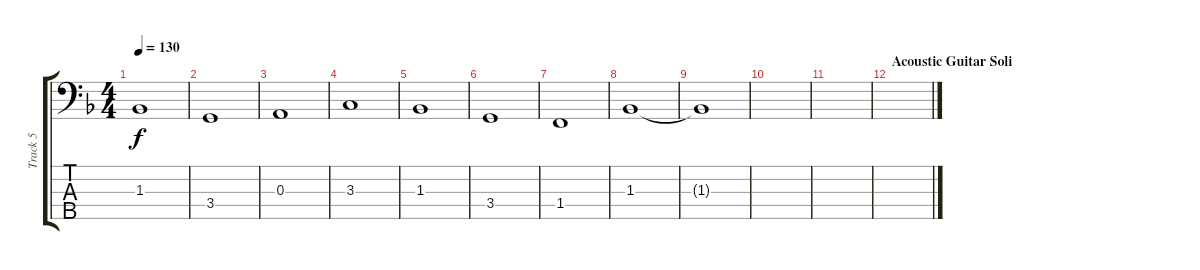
\track ("Track 5" "Track 5") {instrument electricbassfinger}
\staff {score tabs}
\tuning (G2 D2 A1 E1 B0) {hide}
\ts (4 4)
\tempo 130
\clef f4
\ks dminor
1.3.1{dy f} |
3.4.1 |
0.3.1 |
3.3.1 |
1.3.1 |
3.4.1 |
1.4.1 |
1.3.1 |
1.3{t}.1 |
|
|
\section ("" "Acoustic Guitar Soli")
